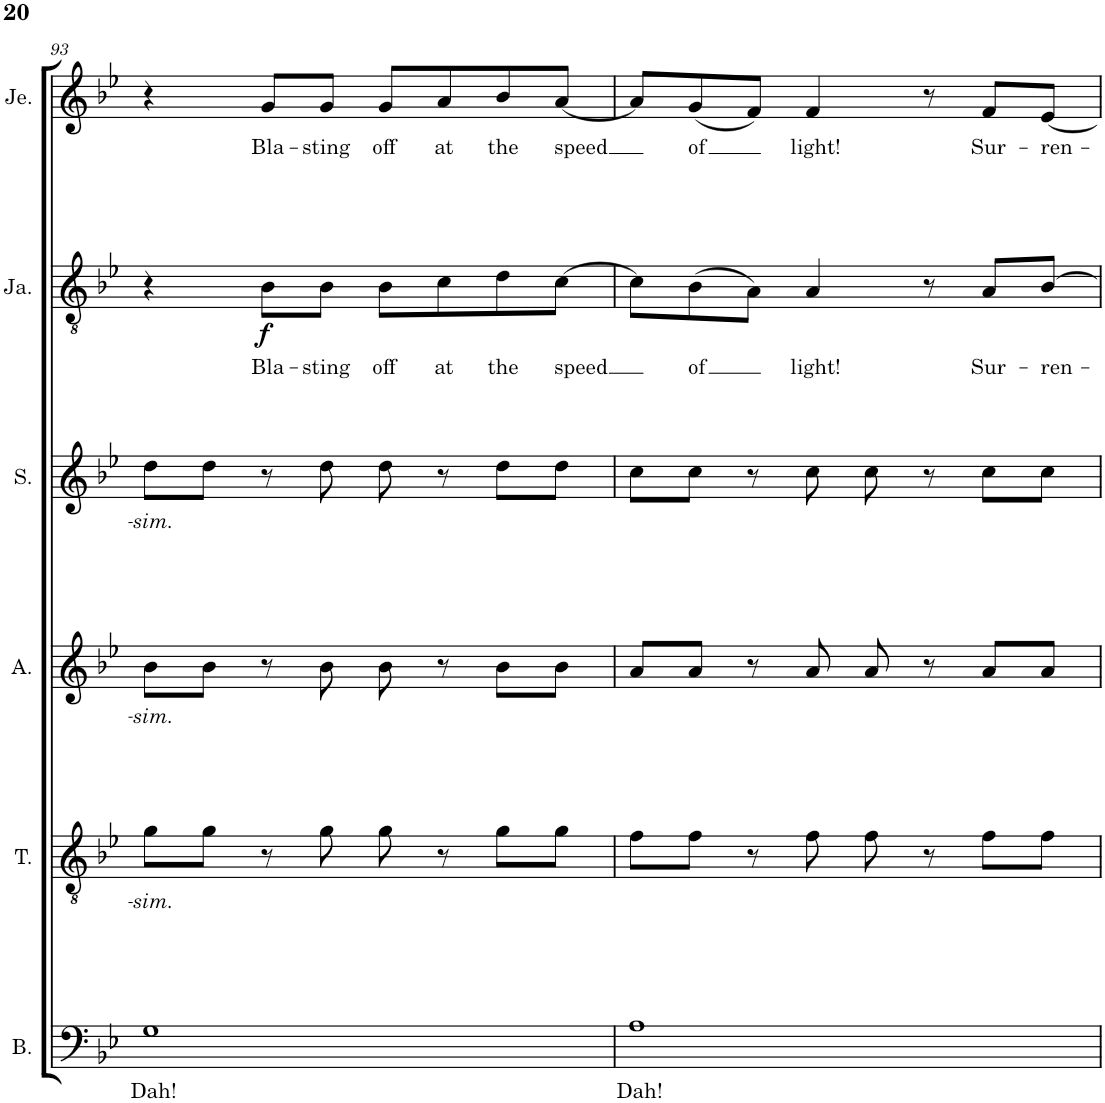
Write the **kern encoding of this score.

**kern	**text	**kern	**text	**kern	**text	**kern	**text	**kern	**text	**dynam	**kern	**text
*part6	*part6	*part5	*part5	*part4	*part4	*part3	*part3	*part2	*part2	*part2	*part1	*part1
*staff6	*staff6	*staff5	*staff5	*staff4	*staff4	*staff3	*staff3	*staff2	*staff2	*staff2	*staff1	*staff1
*I"Bass	*	*I"Tenor	*	*I"Alto	*	*I"Soprano	*	*I"James	*	*	*I"Jessie	*
*I'B.	*	*I'T.	*	*I'A.	*	*I'S.	*	*I'Ja.	*	*	*I'Je.	*
!!LO:PB:g=z
*clefF4	*	*clefGv2	*	*clefG2	*	*clefG2	*	*clefGv2	*	*	*clefG2	*
*k[b-e-]	*	*k[b-e-]	*	*k[b-e-]	*	*k[b-e-]	*	*k[b-e-]	*	*	*k[b-e-]	*
*M4/4	*	*M4/4	*	*M4/4	*	*M4/4	*	*M4/4	*	*	*M4/4	*
=93	=93	=93	=93	=93	=93	=93	=93	=93	=93	=93	=93	=93
!	!LO:LY:b	!	!LO:LY:b	!	!LO:LY:b	!	!LO:LY:b	!	!	!	!	!
1G	Dah!	8g\L	-sim.	8b-\L	-sim.	8dd\L	-sim.	4r	.	.	4r	.
.	.	8g\J	.	8b-\J	.	8dd\J	.	.	.	.	.	.
!	!	!	!	!	!	!	!	!	!LO:LY:b	!LO:DY:b	!	!LO:LY:b
.	.	8r	.	8r	.	8r	.	8B-\L	Bla-	f	8g/L	Bla-
!	!	!	!	!	!	!	!	!	!LO:LY:b	!	!	!LO:LY:b
.	.	8g\	.	8b-\	.	8dd\	.	8B-\J	-sting	.	8g/J	-sting
!	!	!	!	!	!	!	!	!	!LO:LY:b	!	!	!LO:LY:b
.	.	8g\	.	8b-\	.	8dd\	.	8B-\L	off	.	8g/L	off
!	!	!	!	!	!	!	!	!	!LO:LY:b	!	!	!LO:LY:b
.	.	8r	.	8r	.	8r	.	8c\	at	.	8a/	at
!	!	!	!	!	!	!	!	!	!LO:LY:b	!	!	!LO:LY:b
.	.	8g\L	.	8b-\L	.	8dd\L	.	8d\	the	.	8b-/	the
!	!	!	!	!	!	!	!	!	!LO:LY:b	!	!	!LO:LY:b
.	.	8g\J	.	8b-\J	.	8dd\J	.	[8c\J	speed	.	[8a/J	speed
=94	=94	=94	=94	=94	=94	=94	=94	=94	=94	=94	=94	=94
!	!LO:LY:b	!	!	!	!	!	!	!	!	!	!	!
1A	Dah!	8f\L	.	8a/L	.	8cc\L	.	8c\L]	.	.	8a/L]	.
!	!	!	!	!	!	!	!	!	!LO:LY:b	!	!	!LO:LY:b
.	.	8f\J	.	8a/J	.	8cc\J	.	(8B-\	of	.	(8g/	of
.	.	8r	.	8r	.	8r	.	8A\J)	.	.	8f/J)	.
!	!	!	!	!	!	!	!	!	!LO:LY:b	!	!	!LO:LY:b
.	.	8f\	.	8a/	.	8cc\	.	4A/	light!	.	4f/	light!
.	.	8f\	.	8a/	.	8cc\	.	.	.	.	.	.
.	.	8r	.	8r	.	8r	.	8r	.	.	8r	.
!	!	!	!	!	!	!	!	!	!LO:LY:b	!	!	!LO:LY:b
.	.	8f\L	.	8a/L	.	8cc\L	.	8A/L	Sur-	.	8f/L	Sur-
!	!	!	!	!	!	!	!	!	!LO:LY:b	!	!	!LO:LY:b
.	.	8f\J	.	8a/J	.	8cc\J	.	[8B-/J	-ren-	.	[8e-/J	-ren-
=	=	=	=	=	=	=	=	=	=	=	=	=
*-	*-	*-	*-	*-	*-	*-	*-	*-	*-	*-	*-	*-
